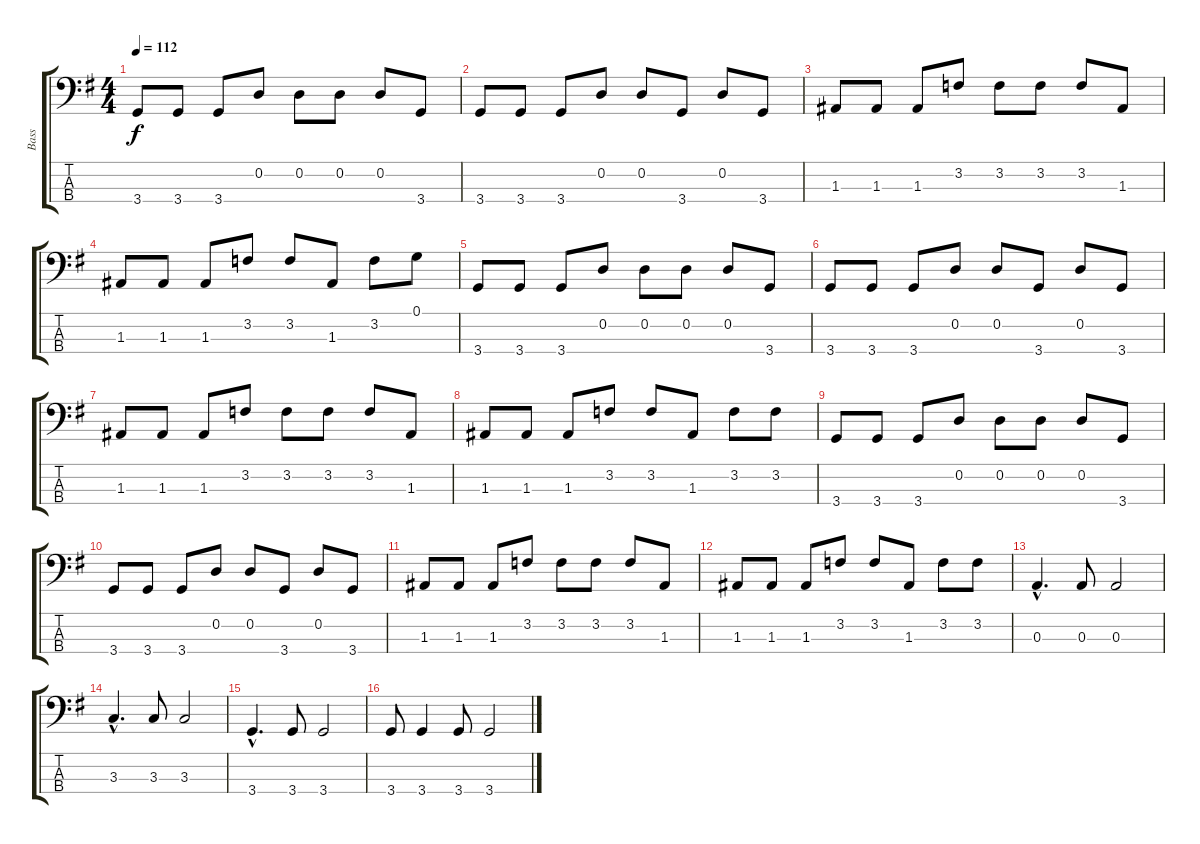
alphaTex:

\track ("Bass" "Bass") {instrument synthbass1}
\staff {score tabs}
\tuning (G2 D2 A1 E1) {hide}
\ts (4 4)
\tempo 112
\clef f4
\ks g
3.4.8{dy f} 3.4.8 3.4.8 0.2.8 0.2.8 0.2.8 0.2.8 3.4.8 |
3.4.8 3.4.8 3.4.8 0.2.8 0.2.8 3.4.8 0.2.8 3.4.8 |
1.3.8 1.3.8 1.3.8 3.2.8 3.2.8 3.2.8 3.2.8 1.3.8 |
1.3.8 1.3.8 1.3.8 3.2.8 3.2.8 1.3.8 3.2.8 0.1.8 |
3.4.8 3.4.8 3.4.8 0.2.8 0.2.8 0.2.8 0.2.8 3.4.8 |
3.4.8 3.4.8 3.4.8 0.2.8 0.2.8 3.4.8 0.2.8 3.4.8 |
1.3.8 1.3.8 1.3.8 3.2.8 3.2.8 3.2.8 3.2.8 1.3.8 |
1.3.8 1.3.8 1.3.8 3.2.8 3.2.8 1.3.8 3.2.8 3.2.8 |
3.4.8 3.4.8 3.4.8 0.2.8 0.2.8 0.2.8 0.2.8 3.4.8 |
3.4.8 3.4.8 3.4.8 0.2.8 0.2.8 3.4.8 0.2.8 3.4.8 |
1.3.8 1.3.8 1.3.8 3.2.8 3.2.8 3.2.8 3.2.8 1.3.8 |
1.3.8 1.3.8 1.3.8 3.2.8 3.2.8 1.3.8 3.2.8 3.2.8 |
0.3{hac}.4{d} 0.3.8 0.3.2 |
3.3{hac}.4{d} 3.3.8 3.3.2 |
3.4{hac}.4{d} 3.4.8 3.4.2 |
3.4.8 3.4.4 3.4.8 3.4.2
